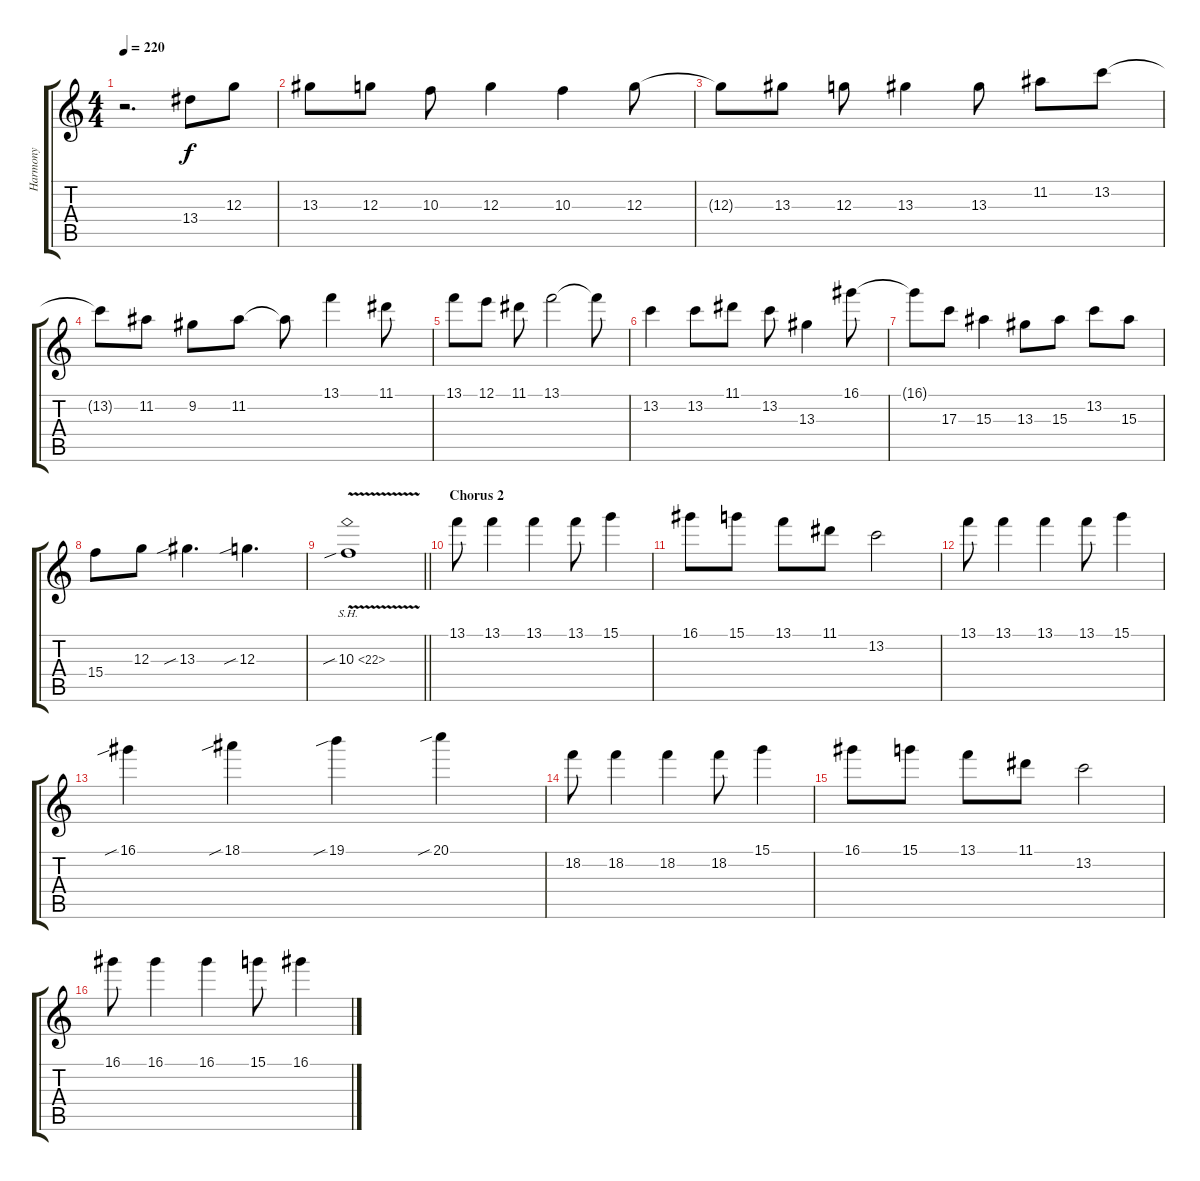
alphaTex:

\track ("Harmony" "Harmony") {mute instrument distortionguitar}
\staff {score tabs}
\tuning (E4 B3 G3 D3 A2 E2) {hide}
\ts (4 4)
\tempo 220
\clef g2
\ks c
r.2{d dy f} 13.4.8 12.3.8 |
13.3.8 12.3.8 10.3.8 12.3.4 10.3.4 12.3.8 |
12.3{t}.8 13.3.8 12.3.8 13.3.4 13.3.8 11.2.8 13.2.8 |
13.2{t}.8 11.2.8 9.2.8 11.2.8 11.2{t}.8 13.1.4 11.1.8 |
13.1.8 12.1.8 11.1.8 13.1.2 13.1{t}.8 |
13.2.4 13.2.8 11.1.8 13.2.8 13.3.4 16.1.8 |
16.1{t}.8 17.3.8 15.3.4 13.3.8 15.3.8 13.2.8 15.3.8 |
15.4.8 12.3.8 13.3{sib}.4{d} 12.3{sib}.4{d} |
\barLineRight lightlight
10.3{sh 12 v sib}.1 |
\section ("" "Chorus 2")
13.1.8 13.1.4 13.1.4 13.1.8 15.1.4 |
16.1.8 15.1.8 13.1.8 11.1.8 13.2.2 |
13.1.8 13.1.4 13.1.4 13.1.8 15.1.4 |
16.1{sib}.4 18.1{sib}.4 19.1{sib}.4 20.1{sib}.4 |
18.2.8 18.2.4 18.2.4 18.2.8 15.1.4 |
16.1.8 15.1.8 13.1.8 11.1.8 13.2.2 |
16.1.8 16.1.4 16.1.4 15.1.8 16.1.4
